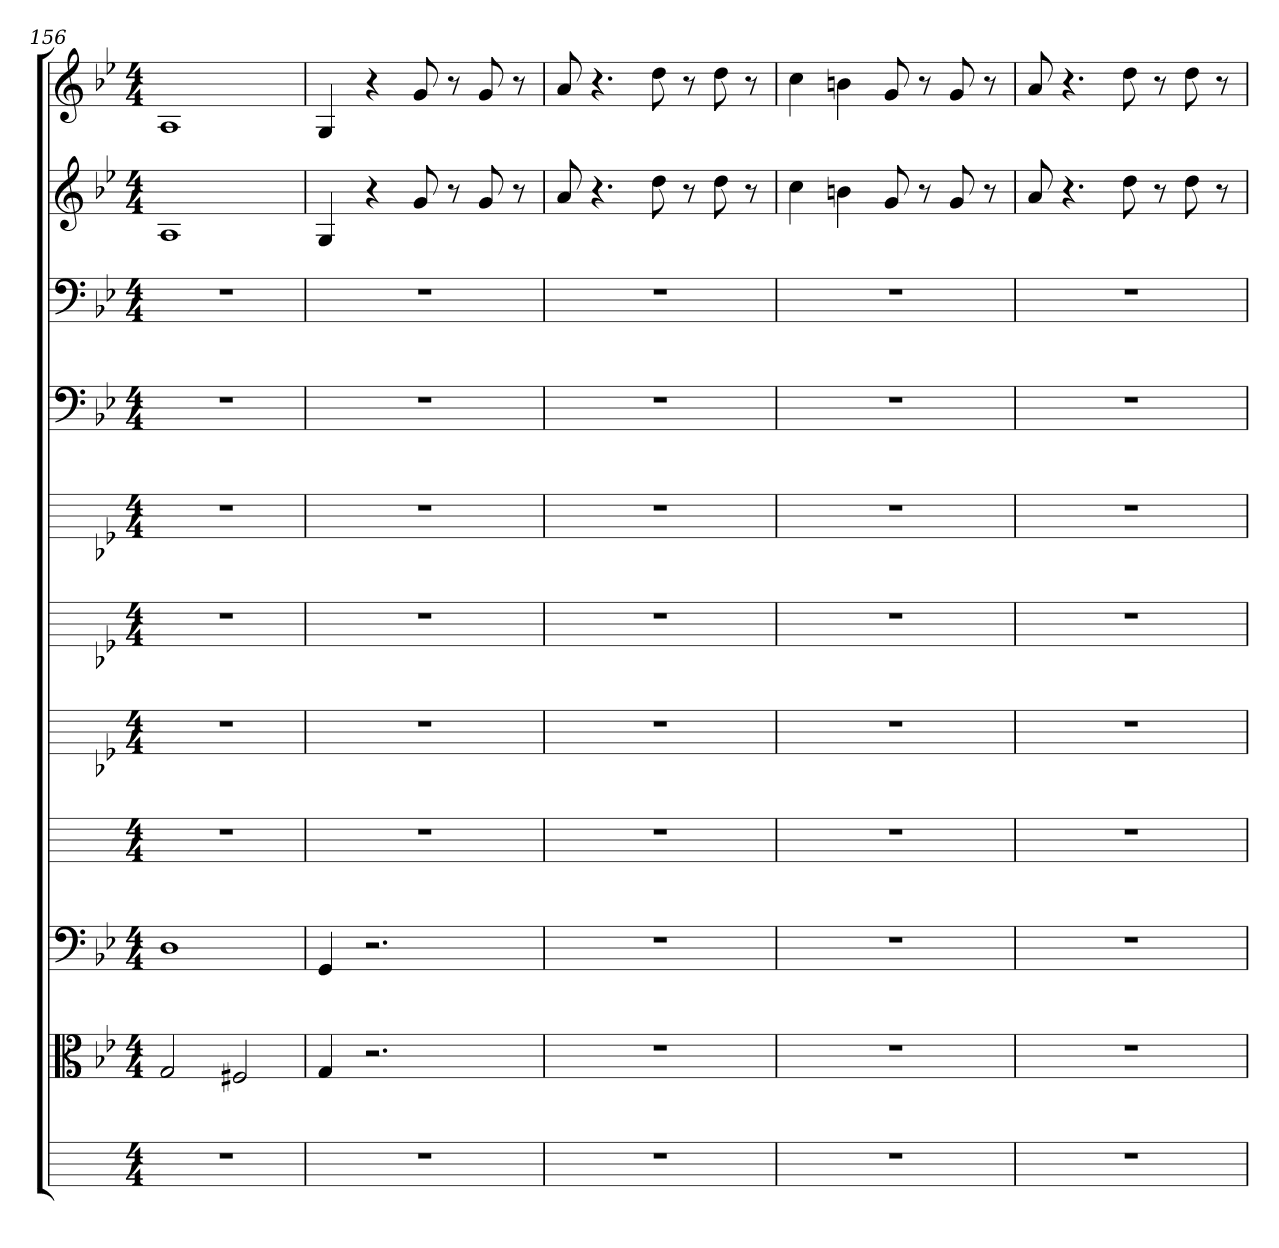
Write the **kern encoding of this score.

**kern	**kern	**kern	**kern	**kern	**kern	**kern	**kern	**kern	**kern	**kern
*part11	*part10	*part9	*part8	*part7	*part6	*part5	*part4	*part3	*part2	*part1
*staff11	*staff10	*staff9	*staff8	*staff7	*staff6	*staff5	*staff4	*staff3	*staff2	*staff1
*	*clefC3	*clefF4	*	*	*	*	*clefF4	*clefF4	*	*
*k[]	*k[b-e-]	*k[b-e-]	*k[]	*k[b-e-]	*k[b-e-]	*k[b-e-]	*k[b-e-]	*k[b-e-]	*k[b-e-]	*k[b-e-]
*M4/4	*M4/4	*M4/4	*M4/4	*M4/4	*M4/4	*M4/4	*M4/4	*M4/4	*M4/4	*M4/4
=156	=156	=156	=156	=156	=156	=156	=156	=156	=156	=156
1r	2G	1D	1r	1r	1r	1r	1r	1r	1A	1A
.	2F#X	.	.	.	.	.	.	.	.	.
=157	=157	=157	=157	=157	=157	=157	=157	=157	=157	=157
1r	4G	4GG	1r	1r	1r	1r	1r	1r	4G	4G
.	2.r	2.r	.	.	.	.	.	.	4r	4r
.	.	.	.	.	.	.	.	.	8g	8g
.	.	.	.	.	.	.	.	.	8r	8r
.	.	.	.	.	.	.	.	.	8g	8g
.	.	.	.	.	.	.	.	.	8r	8r
=158	=158	=158	=158	=158	=158	=158	=158	=158	=158	=158
1r	1r	1r	1r	1r	1r	1r	1r	1r	8a	8a
.	.	.	.	.	.	.	.	.	4.r	4.r
.	.	.	.	.	.	.	.	.	8dd	8dd
.	.	.	.	.	.	.	.	.	8r	8r
.	.	.	.	.	.	.	.	.	8dd	8dd
.	.	.	.	.	.	.	.	.	8r	8r
=159	=159	=159	=159	=159	=159	=159	=159	=159	=159	=159
1r	1r	1r	1r	1r	1r	1r	1r	1r	4cc	4cc
.	.	.	.	.	.	.	.	.	4bn	4bn
.	.	.	.	.	.	.	.	.	8g	8g
.	.	.	.	.	.	.	.	.	8r	8r
.	.	.	.	.	.	.	.	.	8g	8g
.	.	.	.	.	.	.	.	.	8r	8r
=160	=160	=160	=160	=160	=160	=160	=160	=160	=160	=160
1r	1r	1r	1r	1r	1r	1r	1r	1r	8a	8a
.	.	.	.	.	.	.	.	.	4.r	4.r
.	.	.	.	.	.	.	.	.	8dd	8dd
.	.	.	.	.	.	.	.	.	8r	8r
.	.	.	.	.	.	.	.	.	8dd	8dd
.	.	.	.	.	.	.	.	.	8r	8r
=	=	=	=	=	=	=	=	=	=	=
*-	*-	*-	*-	*-	*-	*-	*-	*-	*-	*-
